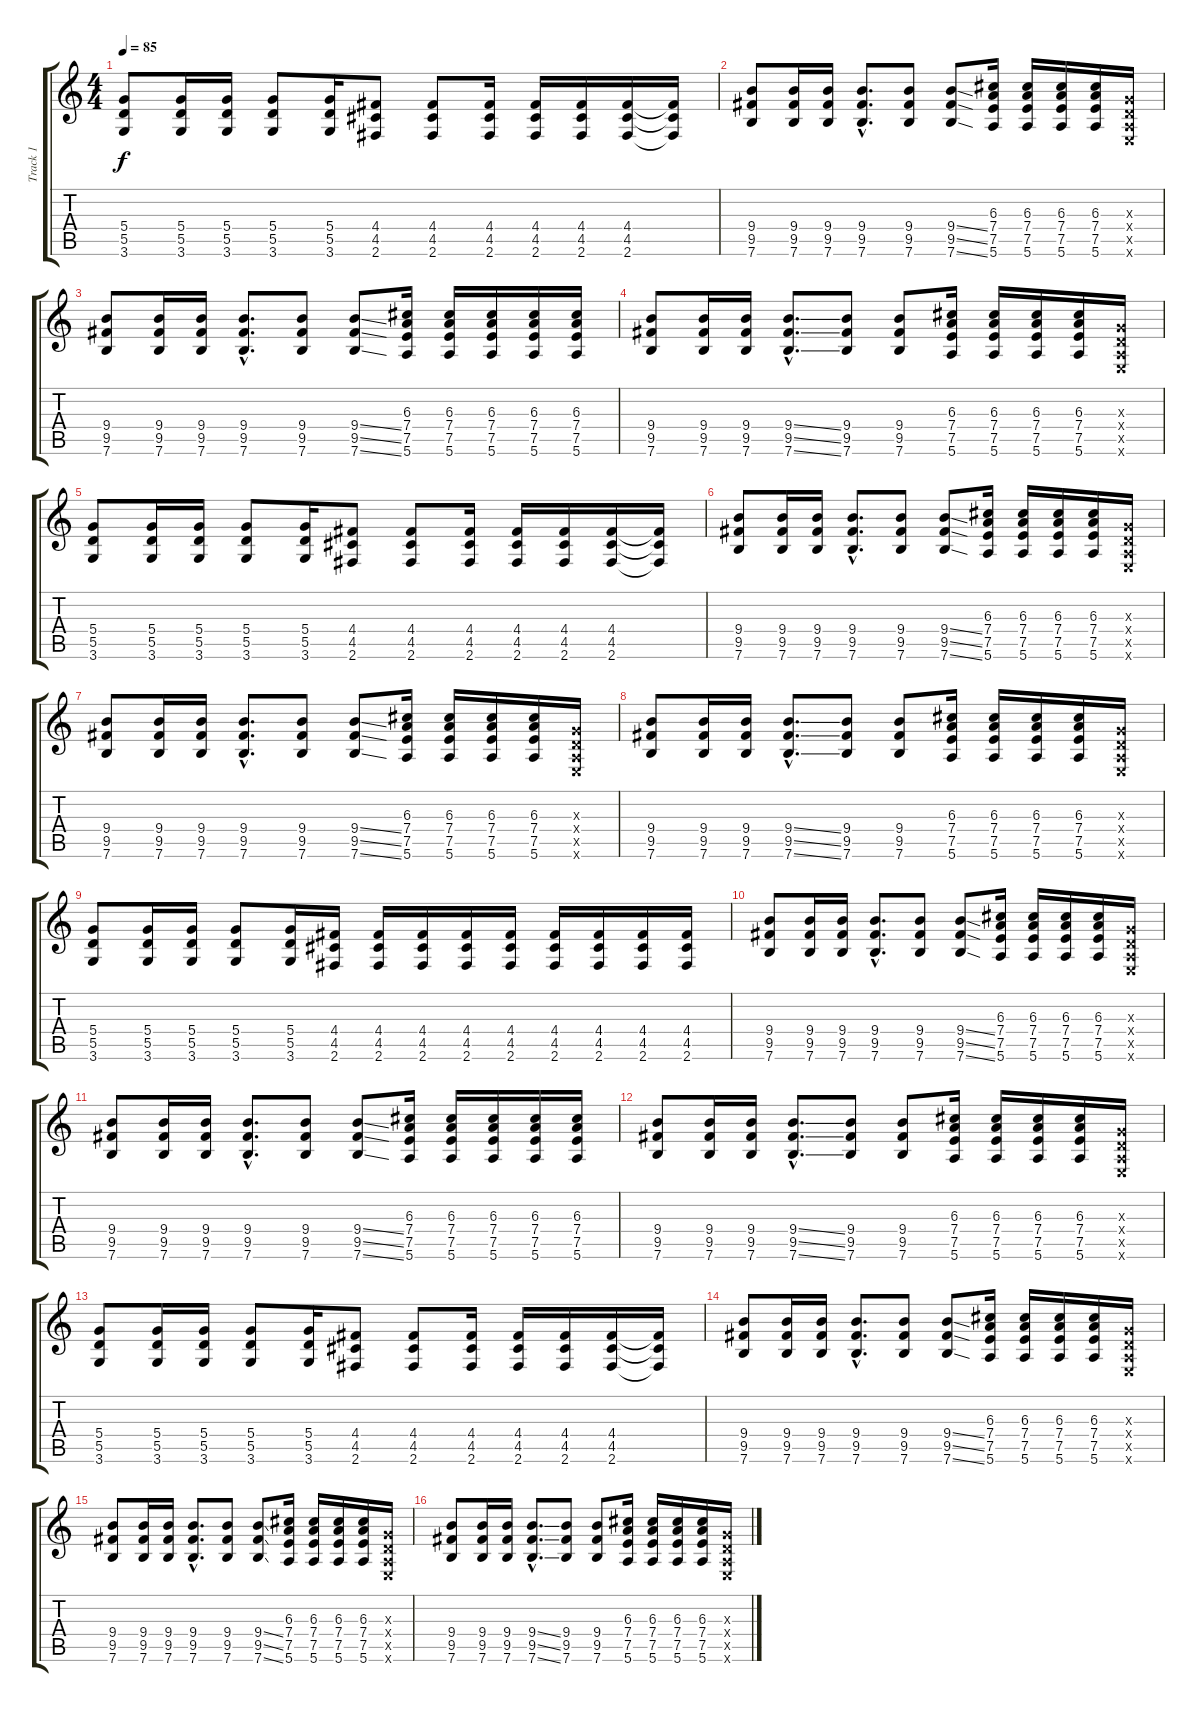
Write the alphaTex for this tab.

\track ("Track 1" "Track 1") {instrument overdrivenguitar}
\staff {score tabs}
\tuning (E4 B3 G3 D3 A2 E2) {hide}
\ts (4 4)
\tempo 85
\clef g2
\ks c
(5.4 5.5 3.6).8{dy f} (5.4 5.5 3.6).16 (5.4 5.5 3.6).16 (5.4 5.5 3.6).8 (5.4 5.5 3.6).16 (4.4 4.5 2.6).8 (4.4 4.5 2.6).8 (4.4 4.5 2.6).16 (4.4 4.5 2.6).16 (4.4 4.5 2.6).16 (4.4 4.5 2.6).16 (4.4{t} 4.5{t} 2.6{t}).16 |
(9.4 9.5 7.6).8 (9.4 9.5 7.6).16 (9.4 9.5 7.6).16 (9.4{hac} 9.5{hac} 7.6{hac}).8{d} (9.4 9.5 7.6).8 (9.4{ss} 9.5{ss} 7.6{ss}).8 (6.3 7.4 7.5 5.6).16 (6.3 7.4 7.5 5.6).16 (6.3 7.4 7.5 5.6).16 (6.3 7.4 7.5 5.6).16 (0.3{x} 0.4{x} 0.5{x} 0.6{x}).16 |
(9.4 9.5 7.6).8 (9.4 9.5 7.6).16 (9.4 9.5 7.6).16 (9.4{hac} 9.5{hac} 7.6{hac}).8{d} (9.4 9.5 7.6).8 (9.4{ss} 9.5{ss} 7.6{ss}).8 (6.3 7.4 7.5 5.6).16 (6.3 7.4 7.5 5.6).16 (6.3 7.4 7.5 5.6).16 (6.3 7.4 7.5 5.6).16 (6.3 7.4 7.5 5.6).16 |
(9.4 9.5 7.6).8 (9.4 9.5 7.6).16 (9.4 9.5 7.6).16 (9.4{ss hac} 9.5{ss hac} 7.6{ss hac}).8{d} (9.4 9.5 7.6).8 (9.4 9.5 7.6).8 (6.3 7.4 7.5 5.6).16 (6.3 7.4 7.5 5.6).16 (6.3 7.4 7.5 5.6).16 (6.3 7.4 7.5 5.6).16 (0.3{x} 0.4{x} 0.5{x} 0.6{x}).16 |
(5.4 5.5 3.6).8 (5.4 5.5 3.6).16 (5.4 5.5 3.6).16 (5.4 5.5 3.6).8 (5.4 5.5 3.6).16 (4.4 4.5 2.6).8 (4.4 4.5 2.6).8 (4.4 4.5 2.6).16 (4.4 4.5 2.6).16 (4.4 4.5 2.6).16 (4.4 4.5 2.6).16 (4.4{t} 4.5{t} 2.6{t}).16 |
(9.4 9.5 7.6).8 (9.4 9.5 7.6).16 (9.4 9.5 7.6).16 (9.4{hac} 9.5{hac} 7.6{hac}).8{d} (9.4 9.5 7.6).8 (9.4{ss} 9.5{ss} 7.6{ss}).8 (6.3 7.4 7.5 5.6).16 (6.3 7.4 7.5 5.6).16 (6.3 7.4 7.5 5.6).16 (6.3 7.4 7.5 5.6).16 (0.3{x} 0.4{x} 0.5{x} 0.6{x}).16 |
(9.4 9.5 7.6).8 (9.4 9.5 7.6).16 (9.4 9.5 7.6).16 (9.4{hac} 9.5{hac} 7.6{hac}).8{d} (9.4 9.5 7.6).8 (9.4{ss} 9.5{ss} 7.6{ss}).8 (6.3 7.4 7.5 5.6).16 (6.3 7.4 7.5 5.6).16 (6.3 7.4 7.5 5.6).16 (6.3 7.4 7.5 5.6).16 (0.3{x} 0.4{x} 0.5{x} 0.6{x}).16 |
(9.4 9.5 7.6).8 (9.4 9.5 7.6).16 (9.4 9.5 7.6).16 (9.4{ss hac} 9.5{ss hac} 7.6{ss hac}).8{d} (9.4 9.5 7.6).8 (9.4 9.5 7.6).8 (6.3 7.4 7.5 5.6).16 (6.3 7.4 7.5 5.6).16 (6.3 7.4 7.5 5.6).16 (6.3 7.4 7.5 5.6).16 (0.3{x} 0.4{x} 0.5{x} 0.6{x}).16 |
(5.4 5.5 3.6).8 (5.4 5.5 3.6).16 (5.4 5.5 3.6).16 (5.4 5.5 3.6).8 (5.4 5.5 3.6).16 (4.4 4.5 2.6).16 (4.4 4.5 2.6).16 (4.4 4.5 2.6).16 (4.4 4.5 2.6).16 (4.4 4.5 2.6).16 (4.4 4.5 2.6).16 (4.4 4.5 2.6).16 (4.4 4.5 2.6).16 (4.4 4.5 2.6).16 |
(9.4 9.5 7.6).8 (9.4 9.5 7.6).16 (9.4 9.5 7.6).16 (9.4{hac} 9.5{hac} 7.6{hac}).8{d} (9.4 9.5 7.6).8 (9.4{ss} 9.5{ss} 7.6{ss}).8 (6.3 7.4 7.5 5.6).16 (6.3 7.4 7.5 5.6).16 (6.3 7.4 7.5 5.6).16 (6.3 7.4 7.5 5.6).16 (0.3{x} 0.4{x} 0.5{x} 0.6{x}).16 |
(9.4 9.5 7.6).8 (9.4 9.5 7.6).16 (9.4 9.5 7.6).16 (9.4{hac} 9.5{hac} 7.6{hac}).8{d} (9.4 9.5 7.6).8 (9.4{ss} 9.5{ss} 7.6{ss}).8 (6.3 7.4 7.5 5.6).16 (6.3 7.4 7.5 5.6).16 (6.3 7.4 7.5 5.6).16 (6.3 7.4 7.5 5.6).16 (6.3 7.4 7.5 5.6).16 |
(9.4 9.5 7.6).8 (9.4 9.5 7.6).16 (9.4 9.5 7.6).16 (9.4{ss hac} 9.5{ss hac} 7.6{ss hac}).8{d} (9.4 9.5 7.6).8 (9.4 9.5 7.6).8 (6.3 7.4 7.5 5.6).16 (6.3 7.4 7.5 5.6).16 (6.3 7.4 7.5 5.6).16 (6.3 7.4 7.5 5.6).16 (0.3{x} 0.4{x} 0.5{x} 0.6{x}).16 |
(5.4 5.5 3.6).8 (5.4 5.5 3.6).16 (5.4 5.5 3.6).16 (5.4 5.5 3.6).8 (5.4 5.5 3.6).16 (4.4 4.5 2.6).8 (4.4 4.5 2.6).8 (4.4 4.5 2.6).16 (4.4 4.5 2.6).16 (4.4 4.5 2.6).16 (4.4 4.5 2.6).16 (4.4{t} 4.5{t} 2.6{t}).16 |
(9.4 9.5 7.6).8 (9.4 9.5 7.6).16 (9.4 9.5 7.6).16 (9.4{hac} 9.5{hac} 7.6{hac}).8{d} (9.4 9.5 7.6).8 (9.4{ss} 9.5{ss} 7.6{ss}).8 (6.3 7.4 7.5 5.6).16 (6.3 7.4 7.5 5.6).16 (6.3 7.4 7.5 5.6).16 (6.3 7.4 7.5 5.6).16 (0.3{x} 0.4{x} 0.5{x} 0.6{x}).16 |
(9.4 9.5 7.6).8 (9.4 9.5 7.6).16 (9.4 9.5 7.6).16 (9.4{hac} 9.5{hac} 7.6{hac}).8{d} (9.4 9.5 7.6).8 (9.4{ss} 9.5{ss} 7.6{ss}).8 (6.3 7.4 7.5 5.6).16 (6.3 7.4 7.5 5.6).16 (6.3 7.4 7.5 5.6).16 (6.3 7.4 7.5 5.6).16 (0.3{x} 0.4{x} 0.5{x} 0.6{x}).16 |
(9.4 9.5 7.6).8 (9.4 9.5 7.6).16 (9.4 9.5 7.6).16 (9.4{ss hac} 9.5{ss hac} 7.6{ss hac}).8{d} (9.4 9.5 7.6).8 (9.4 9.5 7.6).8 (6.3 7.4 7.5 5.6).16 (6.3 7.4 7.5 5.6).16 (6.3 7.4 7.5 5.6).16 (6.3 7.4 7.5 5.6).16 (0.3{x} 0.4{x} 0.5{x} 0.6{x}).16
